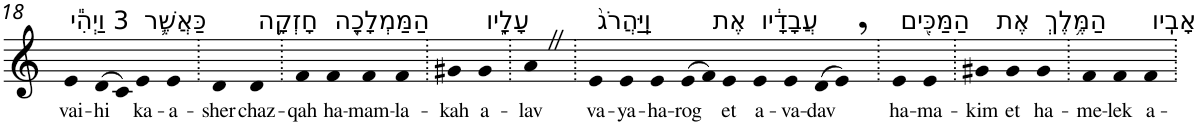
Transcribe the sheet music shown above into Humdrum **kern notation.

**kern	**text
*part1	*part1
*staff1	*staff1
*I"Piano	*
*I'Pno	*
!!LO:PB:g=z
*clefG2	*
*k[]	*
=18	=18
!LO:TX:a:t=3 וַיְהִ֕י	!
!	!LO:LY:b
4e	vai-
!	!LO:LY:b
(>8d	-hi
8c)	.
!LO:TX:a:t=כַּאֲשֶׁ֛ר	!
!	!LO:LY:b
4e	ka-
!	!LO:LY:b
4e	-a-
=19.	=19.
!	!LO:LY:b
4d	-sher
!LO:TX:a:t=חָזְקָ֥ה	!
!	!LO:LY:b
4d	chaz-
=20.	=20.
!	!LO:LY:b
4f	-qah
!LO:TX:a:t=הַמַּמְלָכָ֖ה	!
!	!LO:LY:b
4f	ha-
!	!LO:LY:b
4f	-mam-
!	!LO:LY:b
4f	-la-
=21.	=21.
!	!LO:LY:b
4g#X	-kah
!LO:TX:a:t=עָלָ֑יו	!
!	!LO:LY:b
4g#	a-
=22.	=22.
!	!LO:LY:b
4aZ	-lav
=23.	=23.
!LO:TX:a:t=וַֽיַּהֲרֹג֙	!
!	!LO:LY:b
4e	va-
!	!LO:LY:b
4e	-ya-
!	!LO:LY:b
4e	-ha-
!	!LO:LY:b
(>8e	-rog
8f)	.
!LO:TX:a:t=אֶת	!
!	!LO:LY:b
4e	et
!LO:TX:a:t=עֲבָדָ֔יו	!
!	!LO:LY:b
4e	a-
!	!LO:LY:b
4e	-va-
!	!LO:LY:b
(>8d	-dav
8e,)	.
=24.	=24.
!LO:TX:a:t=הַמַּכִּ֖ים	!
!	!LO:LY:b
4e	ha-
!	!LO:LY:b
4e	-ma-
=25.	=25.
!	!LO:LY:b
4g#X	-kim
!LO:TX:a:t=אֶת	!
!	!LO:LY:b
4g#	et
!LO:TX:a:t=הַמֶּ֥לֶךְ	!
!	!LO:LY:b
4g#	ha-
=26.	=26.
!	!LO:LY:b
4f	-me-
!	!LO:LY:b
4f	-lek
!LO:TX:a:t=אָבִֽיו	!
!	!LO:LY:b
4f	a-
=.	=.
*-	*-
